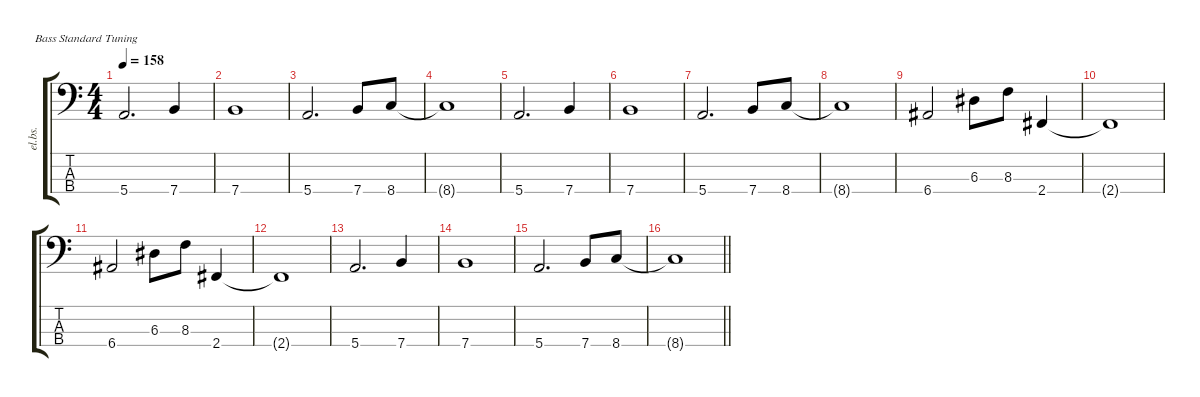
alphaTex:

\defaultSystemsLayout 4
\hideDynamics
\bracketExtendMode groupsimilarinstruments
\otherSystemsTrackNameOrientation horizontal
\track ("Bass" "el.bs.") {instrument electricbassfinger}
\staff {score tabs}
\tuning (G2 D2 A1 E1)
\ts (4 4)
\tempo 158
\clef f4
\ks aminor
5.4.2{d dy f beam Up} 7.4.4{beam Up} |
7.4.1{beam Up} |
5.4.2{d beam Up} 7.4.8{beam Up} 8.4.8{beam Up} |
8.4{t}.1{beam Up} |
5.4.2{d beam Up} 7.4.4{beam Up} |
7.4.1{beam Up} |
5.4.2{d beam Up} 7.4.8{beam Up} 8.4.8{beam Up} |
8.4{t}.1{beam Up} |
6.4{acc #}.2{beam Up} 6.3{acc #}.8{beam Down} 8.3.8{beam Down} 2.4{acc #}.4{beam Up} |
2.4{t acc #}.1{beam Up} |
6.4{acc #}.2{beam Up} 6.3{acc #}.8{beam Down} 8.3.8{beam Down} 2.4{acc #}.4{beam Up} |
2.4{t acc #}.1{beam Up} |
5.4.2{d beam Up} 7.4.4{beam Up} |
7.4.1{beam Up} |
5.4.2{d beam Up} 7.4.8{beam Up} 8.4.8{beam Up} |
\barLineRight lightlight
8.4{t}.1{beam Up}
